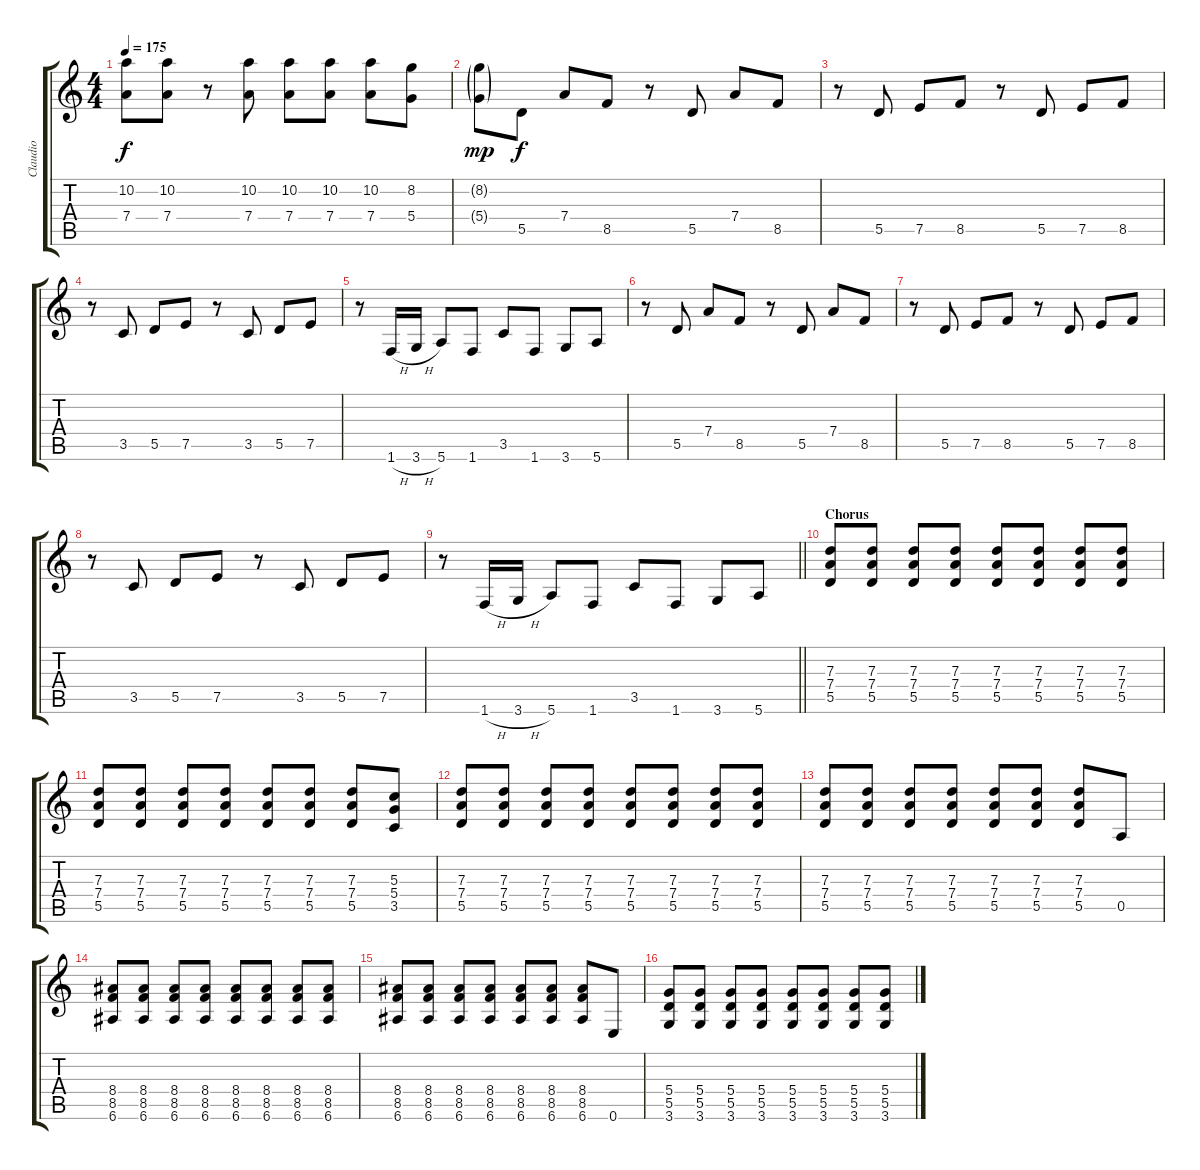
\track ("Claudio" "Claudio") {instrument overdrivenguitar}
\staff {score tabs}
\tuning (E4 B3 G3 D3 A2 E2) {hide}
\ts (4 4)
\tempo 175
\clef g2
\ks c
(10.2 7.4).8{dy f} (10.2 7.4).8 r.8 (10.2 7.4).8 (10.2 7.4).8 (10.2 7.4).8 (10.2 7.4).8 (8.2 5.4).8 |
(8.2{g} 5.4{g}).8{dy mp} 5.5.8{dy f} 7.4.8 8.5.8 r.8 5.5.8 7.4.8 8.5.8 |
r.8 5.5.8 7.5.8 8.5.8 r.8 5.5.8 7.5.8 8.5.8 |
r.8 3.5.8 5.5.8 7.5.8 r.8 3.5.8 5.5.8 7.5.8 |
r.8 1.6{h}.16 3.6{h}.16 5.6.8 1.6.8 3.5.8 1.6.8 3.6.8 5.6.8 |
r.8 5.5.8 7.4.8 8.5.8 r.8 5.5.8 7.4.8 8.5.8 |
r.8 5.5.8 7.5.8 8.5.8 r.8 5.5.8 7.5.8 8.5.8 |
r.8 3.5.8 5.5.8 7.5.8 r.8 3.5.8 5.5.8 7.5.8 |
\barLineRight lightlight
r.8 1.6{h}.16 3.6{h}.16 5.6.8 1.6.8 3.5.8 1.6.8 3.6.8 5.6.8 |
\section ("" "Chorus")
(7.3 7.4 5.5).8 (7.3 7.4 5.5).8 (7.3 7.4 5.5).8 (7.3 7.4 5.5).8 (7.3 7.4 5.5).8 (7.3 7.4 5.5).8 (7.3 7.4 5.5).8 (7.3 7.4 5.5).8 |
(7.3 7.4 5.5).8 (7.3 7.4 5.5).8 (7.3 7.4 5.5).8 (7.3 7.4 5.5).8 (7.3 7.4 5.5).8 (7.3 7.4 5.5).8 (7.3 7.4 5.5).8 (5.3 5.4 3.5).8 |
(7.3 7.4 5.5).8 (7.3 7.4 5.5).8 (7.3 7.4 5.5).8 (7.3 7.4 5.5).8 (7.3 7.4 5.5).8 (7.3 7.4 5.5).8 (7.3 7.4 5.5).8 (7.3 7.4 5.5).8 |
(7.3 7.4 5.5).8 (7.3 7.4 5.5).8 (7.3 7.4 5.5).8 (7.3 7.4 5.5).8 (7.3 7.4 5.5).8 (7.3 7.4 5.5).8 (7.3 7.4 5.5).8 0.5.8 |
(8.4 8.5 6.6).8 (8.4 8.5 6.6).8 (8.4 8.5 6.6).8 (8.4 8.5 6.6).8 (8.4 8.5 6.6).8 (8.4 8.5 6.6).8 (8.4 8.5 6.6).8 (8.4 8.5 6.6).8 |
(8.4 8.5 6.6).8 (8.4 8.5 6.6).8 (8.4 8.5 6.6).8 (8.4 8.5 6.6).8 (8.4 8.5 6.6).8 (8.4 8.5 6.6).8 (8.4 8.5 6.6).8 0.6.8 |
(5.4 5.5 3.6).8 (5.4 5.5 3.6).8 (5.4 5.5 3.6).8 (5.4 5.5 3.6).8 (5.4 5.5 3.6).8 (5.4 5.5 3.6).8 (5.4 5.5 3.6).8 (5.4 5.5 3.6).8
